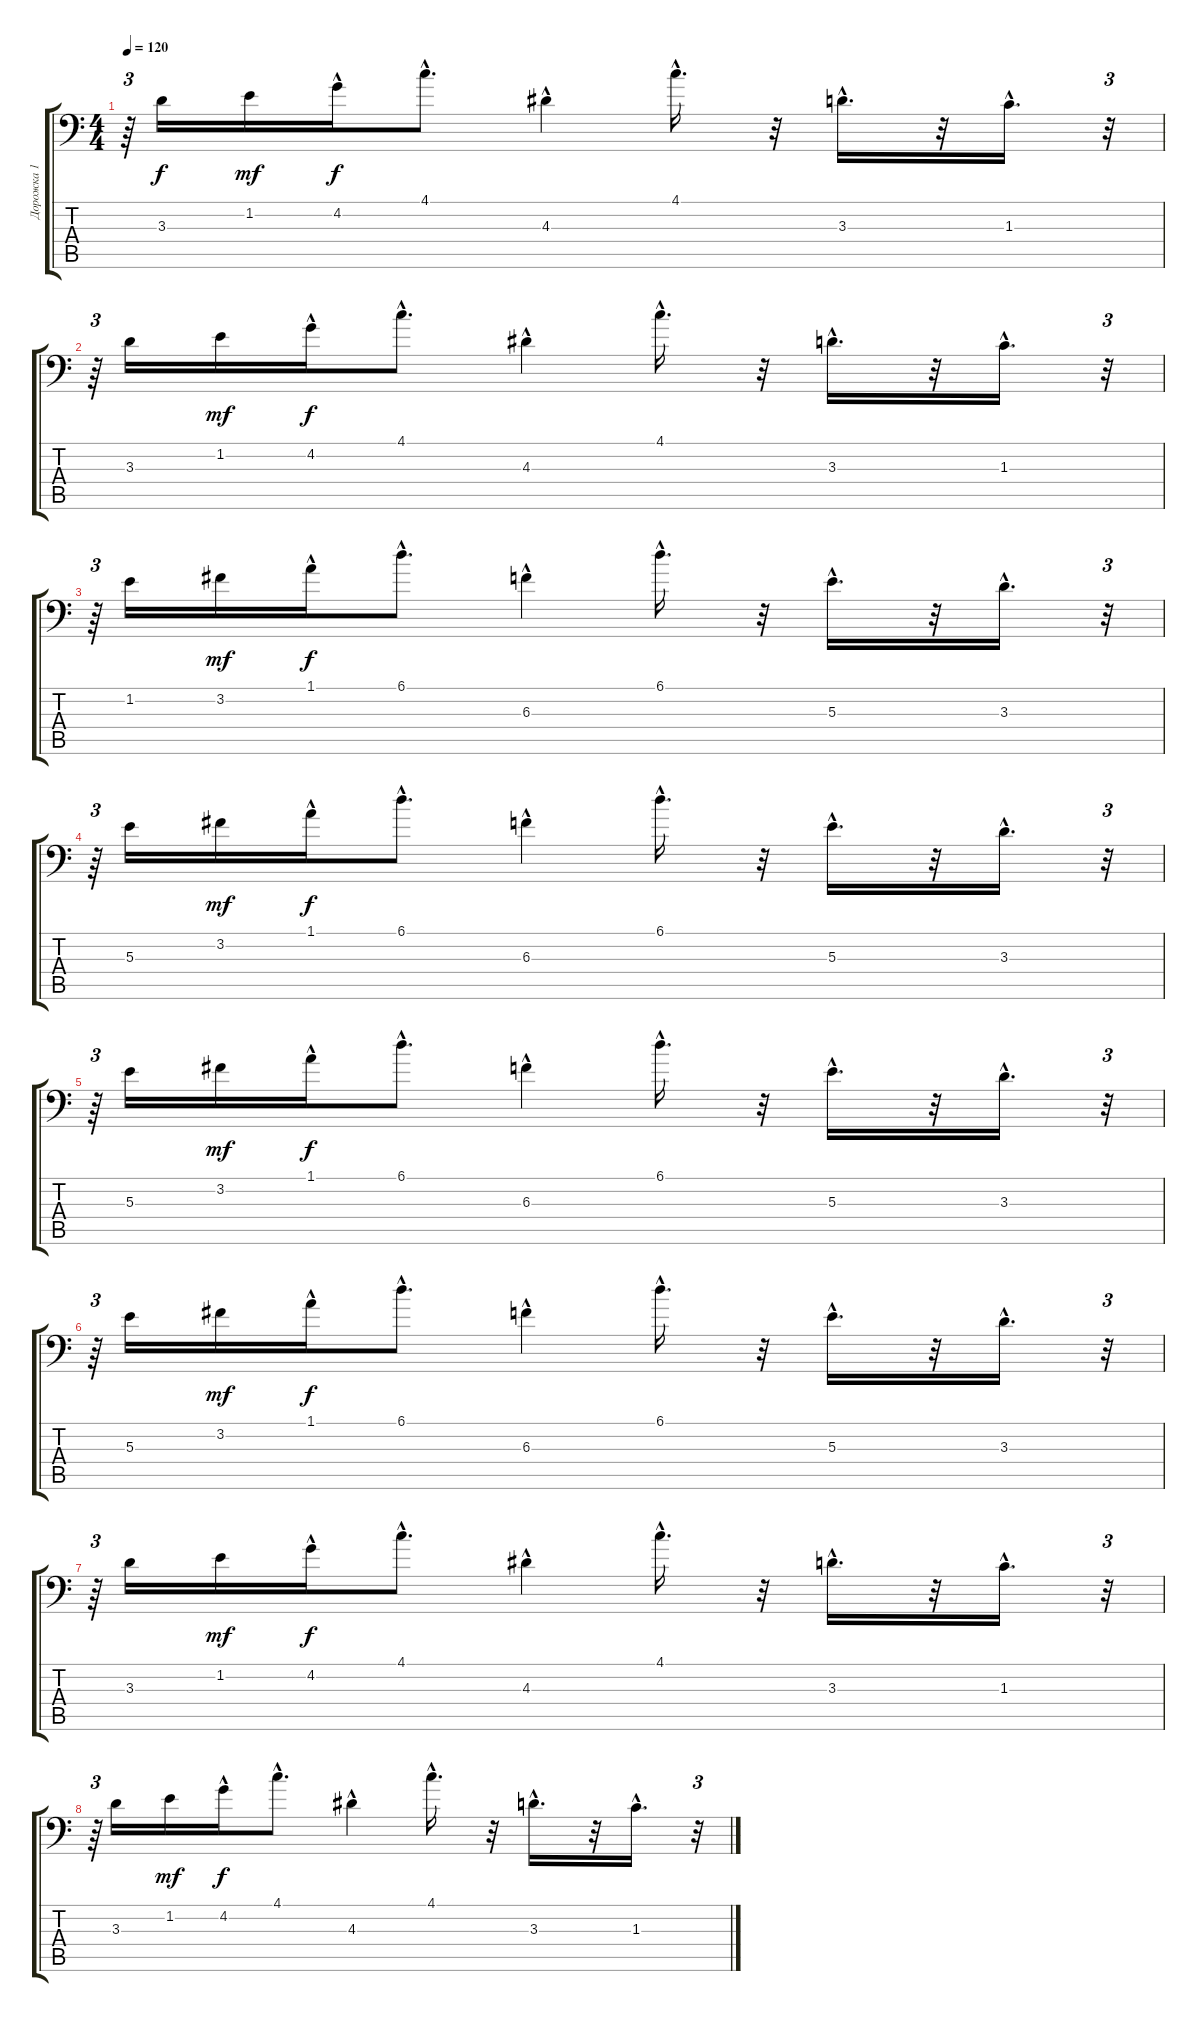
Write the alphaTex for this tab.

\track ("Дорожка 1" "Дорожка 1") {instrument distortionguitar}
\staff {score tabs}
\tuning (Ab3 Eb3 B2 Gb2 Db2 Ab1) {hide}
\ts (4 4)
\tempo 120
\clef f4
\ks c
r.64{tu (3 2) dy f} 3.3.16 1.2.16{dy mf} 4.2{hac}.16{dy f} 4.1{hac}.8{d} 4.3{hac}.4 4.1{hac}.16{d} r.32 3.3{hac}.16{d} r.32 1.3{hac}.16{d} r.32{tu (3 2)} |
r.64{tu (3 2)} 3.3.16 1.2.16{dy mf} 4.2{hac}.16{dy f} 4.1{hac}.8{d} 4.3{hac}.4 4.1{hac}.16{d} r.32 3.3{hac}.16{d} r.32 1.3{hac}.16{d} r.32{tu (3 2)} |
r.64{tu (3 2)} 1.2.16 3.2.16{dy mf} 1.1{hac}.16{dy f} 6.1{hac}.8{d} 6.3{hac}.4 6.1{hac}.16{d} r.32 5.3{hac}.16{d} r.32 3.3{hac}.16{d} r.32{tu (3 2)} |
r.64{tu (3 2)} 5.3.16 3.2.16{dy mf} 1.1{hac}.16{dy f} 6.1{hac}.8{d} 6.3{hac}.4 6.1{hac}.16{d} r.32 5.3{hac}.16{d} r.32 3.3{hac}.16{d} r.32{tu (3 2)} |
r.64{tu (3 2)} 5.3.16 3.2.16{dy mf} 1.1{hac}.16{dy f} 6.1{hac}.8{d} 6.3{hac}.4 6.1{hac}.16{d} r.32 5.3{hac}.16{d} r.32 3.3{hac}.16{d} r.32{tu (3 2)} |
r.64{tu (3 2)} 5.3.16 3.2.16{dy mf} 1.1{hac}.16{dy f} 6.1{hac}.8{d} 6.3{hac}.4 6.1{hac}.16{d} r.32 5.3{hac}.16{d} r.32 3.3{hac}.16{d} r.32{tu (3 2)} |
r.64{tu (3 2)} 3.3.16 1.2.16{dy mf} 4.2{hac}.16{dy f} 4.1{hac}.8{d} 4.3{hac}.4 4.1{hac}.16{d} r.32 3.3{hac}.16{d} r.32 1.3{hac}.16{d} r.32{tu (3 2)} |
r.64{tu (3 2)} 3.3.16 1.2.16{dy mf} 4.2{hac}.16{dy f} 4.1{hac}.8{d} 4.3{hac}.4 4.1{hac}.16{d} r.32 3.3{hac}.16{d} r.32 1.3{hac}.16{d} r.32{tu (3 2)}
